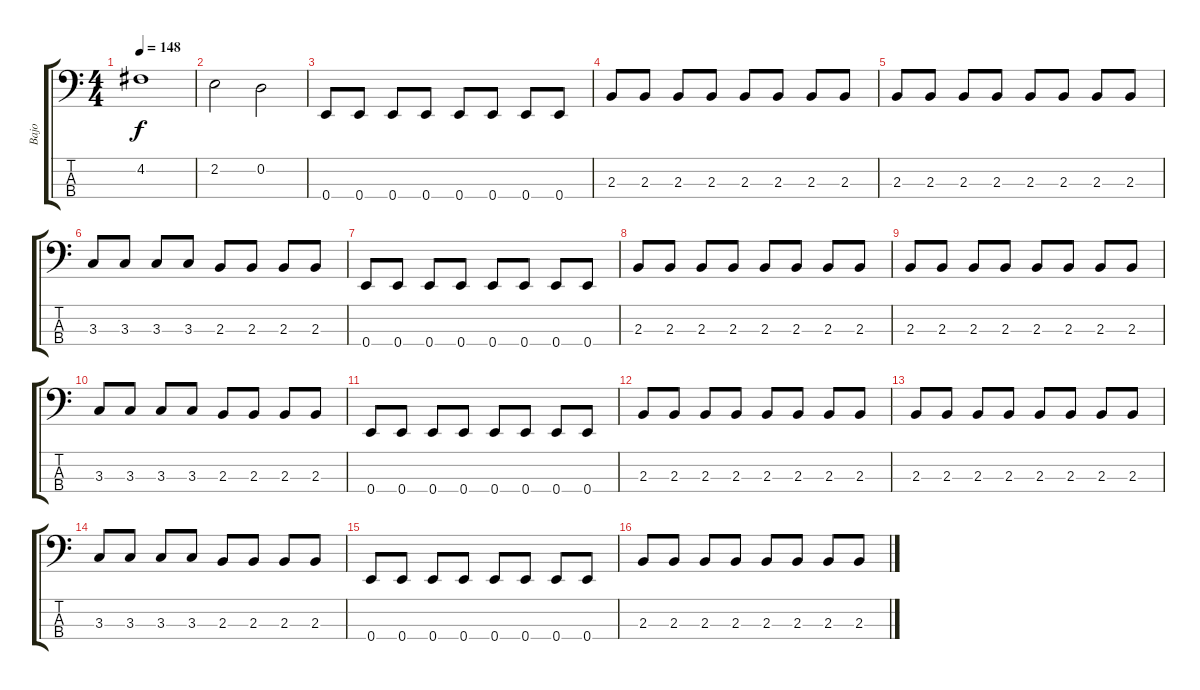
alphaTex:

\track ("Bajo" "Bajo") {instrument electricbasspick}
\staff {score tabs}
\tuning (G2 D2 A1 E1) {hide}
\ts (4 4)
\tempo 148
\clef f4
\ks c
4.2.1{dy f} |
2.2.2 0.2.2 |
0.4.8 0.4.8 0.4.8 0.4.8 0.4.8 0.4.8 0.4.8 0.4.8 |
2.3.8 2.3.8 2.3.8 2.3.8 2.3.8 2.3.8 2.3.8 2.3.8 |
2.3.8 2.3.8 2.3.8 2.3.8 2.3.8 2.3.8 2.3.8 2.3.8 |
3.3.8 3.3.8 3.3.8 3.3.8 2.3.8 2.3.8 2.3.8 2.3.8 |
0.4.8 0.4.8 0.4.8 0.4.8 0.4.8 0.4.8 0.4.8 0.4.8 |
2.3.8 2.3.8 2.3.8 2.3.8 2.3.8 2.3.8 2.3.8 2.3.8 |
2.3.8 2.3.8 2.3.8 2.3.8 2.3.8 2.3.8 2.3.8 2.3.8 |
3.3.8 3.3.8 3.3.8 3.3.8 2.3.8 2.3.8 2.3.8 2.3.8 |
0.4.8 0.4.8 0.4.8 0.4.8 0.4.8 0.4.8 0.4.8 0.4.8 |
2.3.8 2.3.8 2.3.8 2.3.8 2.3.8 2.3.8 2.3.8 2.3.8 |
2.3.8 2.3.8 2.3.8 2.3.8 2.3.8 2.3.8 2.3.8 2.3.8 |
3.3.8 3.3.8 3.3.8 3.3.8 2.3.8 2.3.8 2.3.8 2.3.8 |
0.4.8 0.4.8 0.4.8 0.4.8 0.4.8 0.4.8 0.4.8 0.4.8 |
2.3.8 2.3.8 2.3.8 2.3.8 2.3.8 2.3.8 2.3.8 2.3.8
